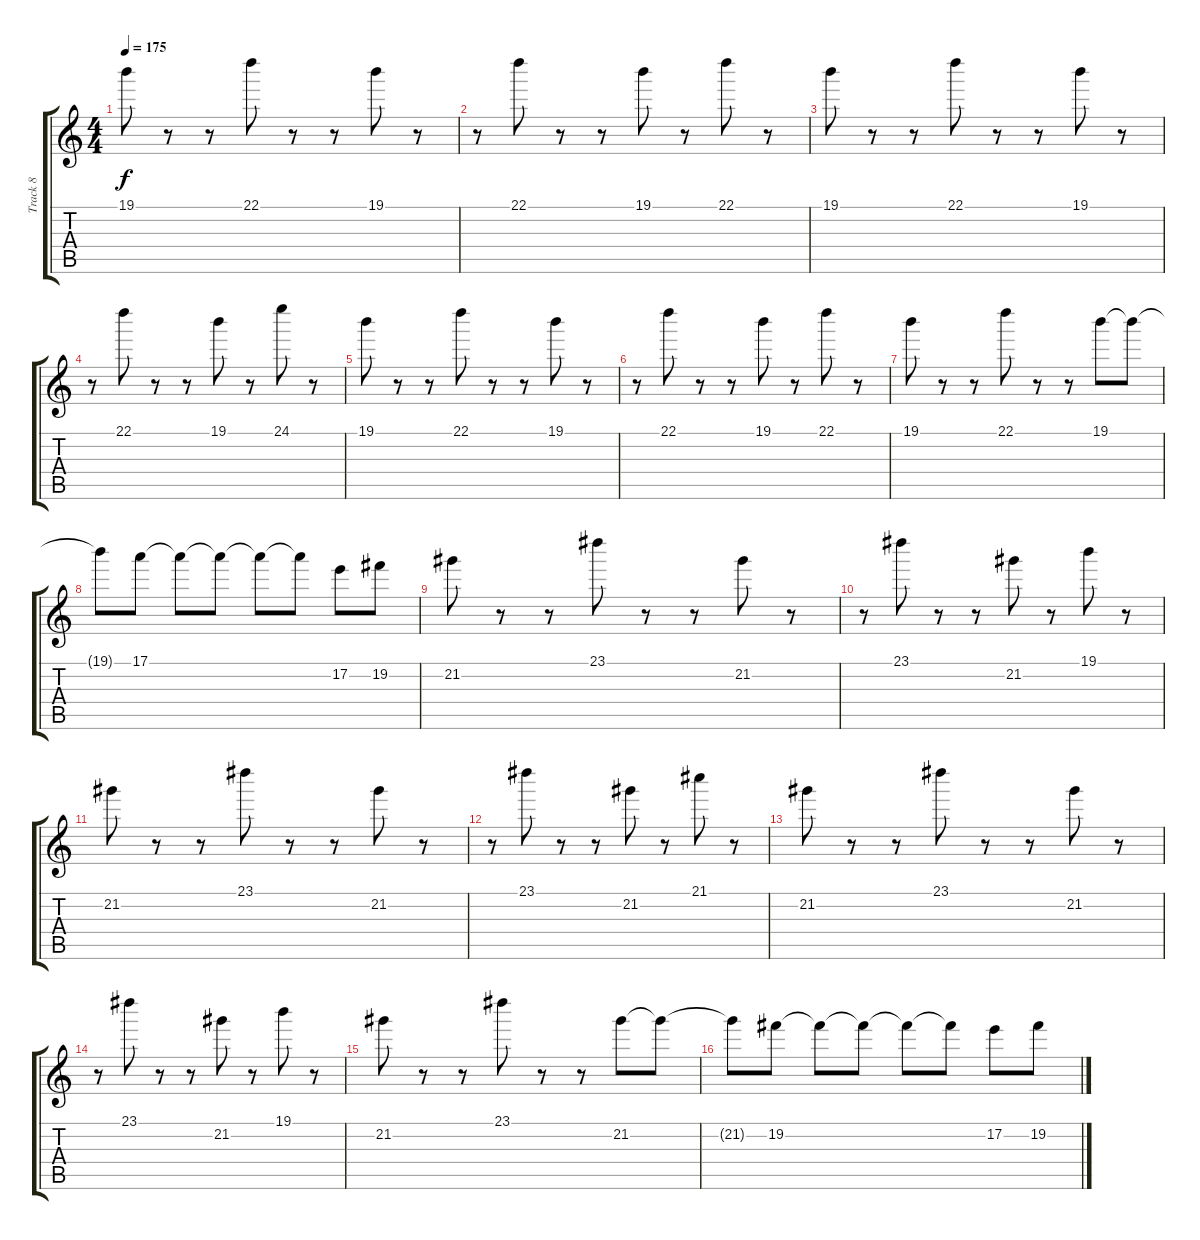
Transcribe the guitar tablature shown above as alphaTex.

\track ("Track 8" "Track 8") {instrument overdrivenguitar}
\staff {score tabs}
\tuning (E4 B3 G3 D3 A2 E2) {hide}
\ts (4 4)
\tempo 175
\clef g2
\ks c
19.1.8{dy f} r.8 r.8 22.1.8 r.8 r.8 19.1.8 r.8 |
r.8 22.1.8 r.8 r.8 19.1.8 r.8 22.1.8 r.8 |
19.1.8 r.8 r.8 22.1.8 r.8 r.8 19.1.8 r.8 |
r.8 22.1.8 r.8 r.8 19.1.8 r.8 24.1.8 r.8 |
19.1.8 r.8 r.8 22.1.8 r.8 r.8 19.1.8 r.8 |
r.8 22.1.8 r.8 r.8 19.1.8 r.8 22.1.8 r.8 |
19.1.8 r.8 r.8 22.1.8 r.8 r.8 19.1.8 19.1{t}.8 |
19.1{t}.8 17.1.8 17.1{t}.8 17.1{t}.8 17.1{t}.8 17.1{t}.8 17.2.8 19.2.8 |
21.2.8 r.8 r.8 23.1.8 r.8 r.8 21.2.8 r.8 |
r.8 23.1.8 r.8 r.8 21.2.8 r.8 19.1.8 r.8 |
21.2.8 r.8 r.8 23.1.8 r.8 r.8 21.2.8 r.8 |
r.8 23.1.8 r.8 r.8 21.2.8 r.8 21.1.8 r.8 |
21.2.8 r.8 r.8 23.1.8 r.8 r.8 21.2.8 r.8 |
r.8 23.1.8 r.8 r.8 21.2.8 r.8 19.1.8 r.8 |
21.2.8 r.8 r.8 23.1.8 r.8 r.8 21.2.8 21.2{t}.8 |
21.2{t}.8 19.2.8 19.2{t}.8 19.2{t}.8 19.2{t}.8 19.2{t}.8 17.2.8 19.2.8
